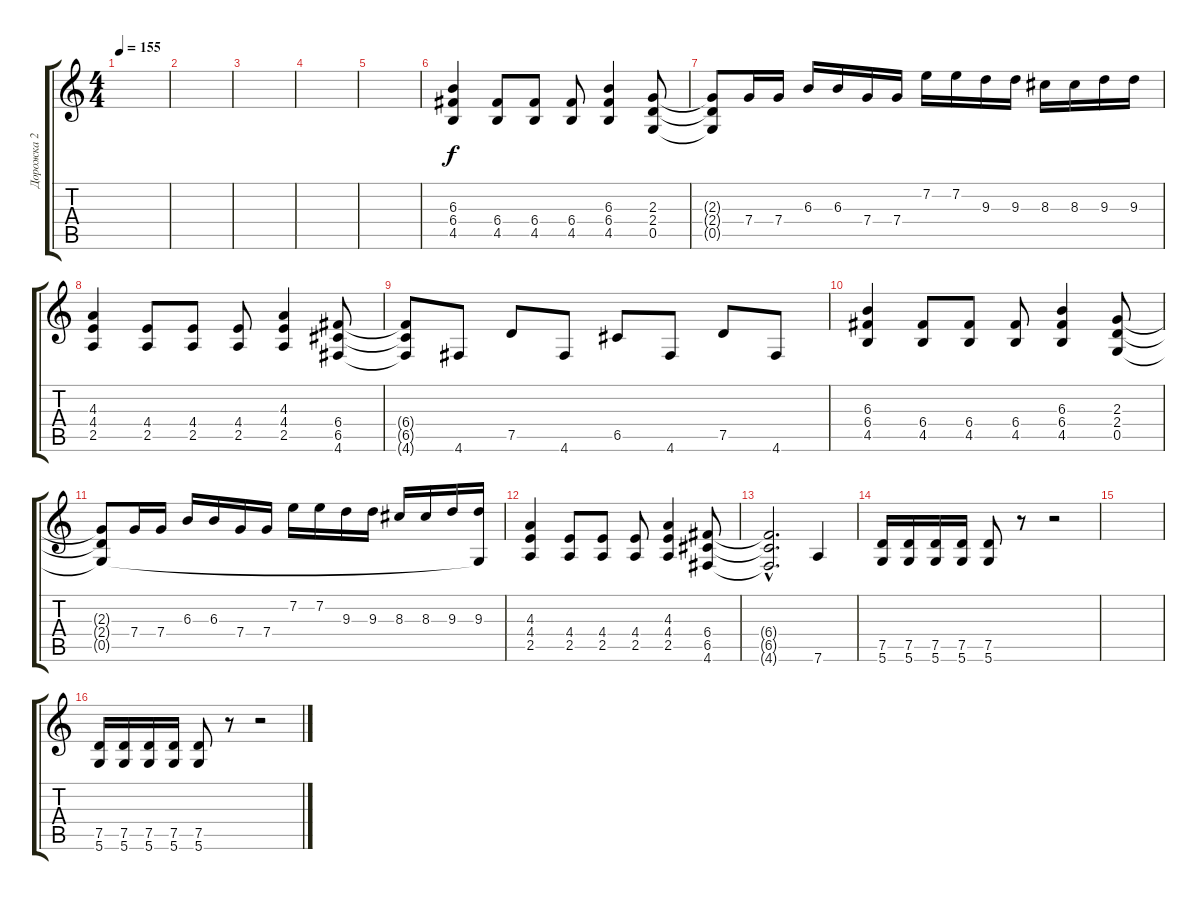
\track ("Дорожка 2" "Дорожка 2") {instrument distortionguitar}
\staff {score tabs}
\tuning (D4 A3 F3 C3 G2 D2) {hide}
\ts (4 4)
\tempo 155
\clef g2
\ks c
|
|
|
|
|
(6.3 6.4 4.5).4 (6.4 4.5).8 (6.4 4.5).8 (6.4 4.5).8 (6.3 6.4 4.5).4 (2.3 2.4 0.5).8 |
(2.3{t} 2.4{t} 0.5{t}).8 7.4.16 7.4.16 6.3.16 6.3.16 7.4.16 7.4.16 7.2.16 7.2.16 9.3.16 9.3.16 8.3.16 8.3.16 9.3.16 9.3.16 |
(4.3 4.4 2.5).4 (4.4 2.5).8 (4.4 2.5).8 (4.4 2.5).8 (4.3 4.4 2.5).4 (6.4 6.5 4.6).8 |
(6.4{t} 6.5{t} 4.6{t}).8 4.6.8 7.5.8 4.6.8 6.5.8 4.6.8 7.5.8 4.6.8 |
(6.3 6.4 4.5).4 (6.4 4.5).8 (6.4 4.5).8 (6.4 4.5).8 (6.3 6.4 4.5).4 (2.3 2.4 0.5).8 |
(2.3{t} 2.4{t} 0.5{t}).8 7.4.16 7.4.16 6.3.16 6.3.16 7.4.16 7.4.16 7.2.16 7.2.16 9.3.16 9.3.16 8.3.16 8.3.16 9.3.16 (9.3 0.5{t}).16 |
(4.3 4.4 2.5).4 (4.4 2.5).8 (4.4 2.5).8 (4.4 2.5).8 (4.3 4.4 2.5).4 (6.4 6.5 4.6).8 |
(6.4{hac t} 6.5{hac t} 4.6{hac t}).2{d} 7.6.4 |
(7.5 5.6).16 (7.5 5.6).16 (7.5 5.6).16 (7.5 5.6).16 (7.5 5.6).8 r.8 r.2 |
|
(7.5 5.6).16 (7.5 5.6).16 (7.5 5.6).16 (7.5 5.6).16 (7.5 5.6).8 r.8 r.2
